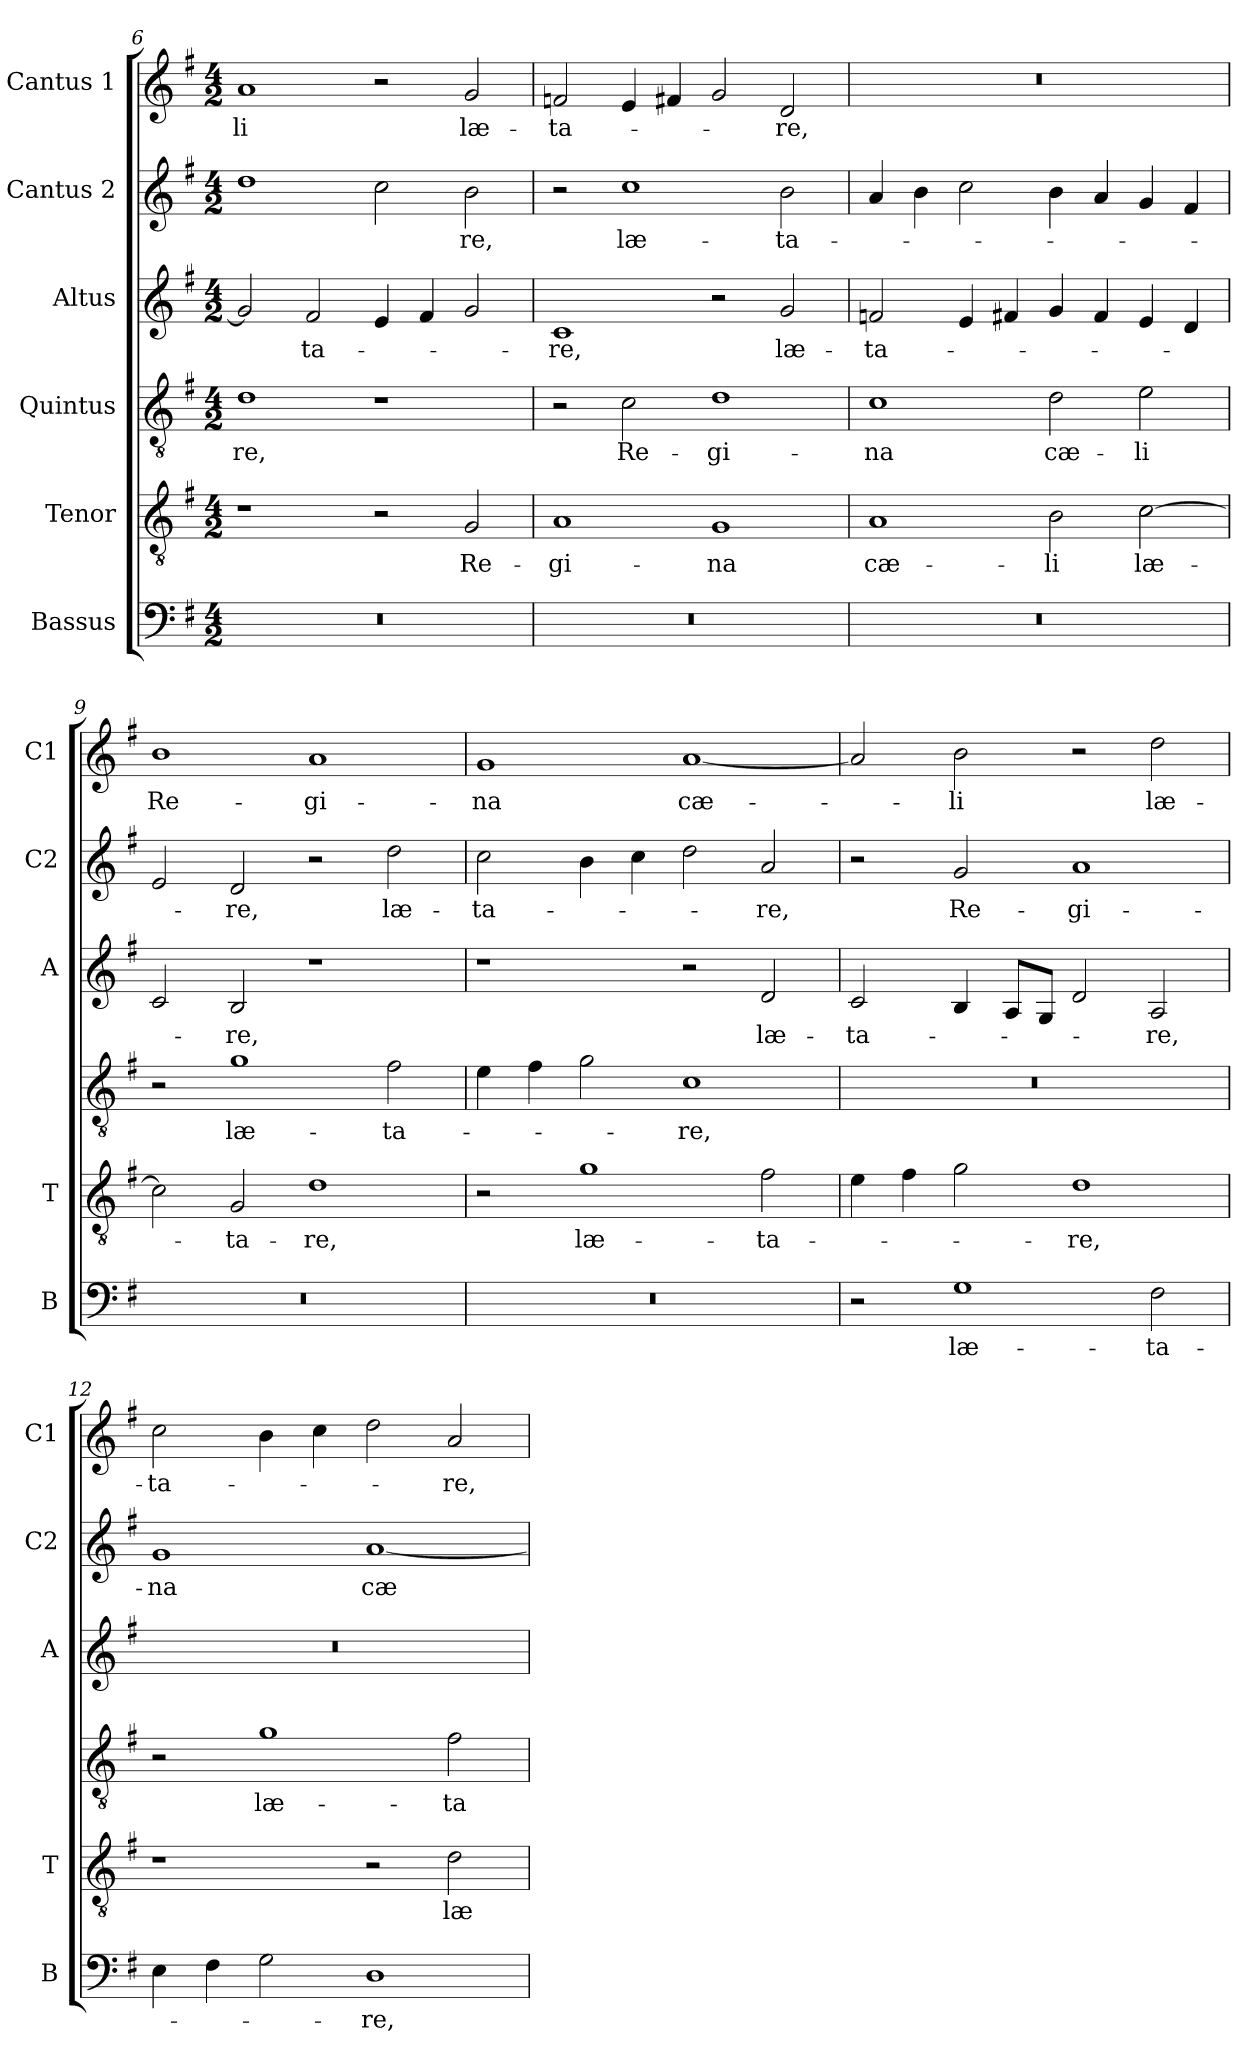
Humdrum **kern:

**kern	**text	**kern	**text	**kern	**text	**kern	**text	**kern	**text	**kern	**text
*part6	*part6	*part5	*part5	*part4	*part4	*part3	*part3	*part2	*part2	*part1	*part1
*staff6	*staff6	*staff5	*staff5	*staff4	*staff4	*staff3	*staff3	*staff2	*staff2	*staff1	*staff1
*I"Bassus	*	*I"Tenor	*	*I"Quintus	*	*I"Altus	*	*I"Cantus 2	*	*I"Cantus 1	*
*I'B	*	*I'T	*	*	*	*I'A	*	*I'C2	*	*I'C1	*
*clefF4	*	*clefGv2	*	*clefGv2	*	*clefG2	*	*clefG2	*	*clefG2	*
*k[f#]	*	*k[f#]	*	*k[f#]	*	*k[f#]	*	*k[f#]	*	*k[f#]	*
*G:	*	*G:	*	*G:	*	*G:	*	*G:	*	*G:	*
*M4/2	*	*M4/2	*	*M4/2	*	*M4/2	*	*M4/2	*	*M4/2	*
=6	=6	=6	=6	=6	=6	=6	=6	=6	=6	=6	=6
!	!	!	!	!	!LO:LY:b	!	!	!	!	!	!LO:LY:b
0r	.	1r	.	1d	-re,	2g/]	.	1dd	.	1a	-li
!	!	!	!	!	!	!	!LO:LY:b	!	!	!	!
.	.	.	.	.	.	2f#/	-ta-	.	.	.	.
.	.	2r	.	1r	.	4e/	.	2cc\	.	2r	.
.	.	.	.	.	.	4f#/	.	.	.	.	.
!	!	!	!LO:LY:b	!	!	!	!	!	!LO:LY:b	!	!LO:LY:b
.	.	2G/	Re-	.	.	2g/	.	2b\	-re,	2g/	læ-
=7	=7	=7	=7	=7	=7	=7	=7	=7	=7	=7	=7
!	!	!	!LO:LY:b	!	!	!	!LO:LY:b	!	!	!	!LO:LY:b
0r	.	1A	-gi-	2r	.	1c	-re,	2r	.	2fn/	-ta-
!	!	!	!	!	!LO:LY:b	!	!	!	!LO:LY:b	!	!
.	.	.	.	2c\	Re-	.	.	1cc	læ-	4e/	.
.	.	.	.	.	.	.	.	.	.	4f#X/	.
!	!	!	!LO:LY:b	!	!LO:LY:b	!	!	!	!	!	!
.	.	1G	-na	1d	-gi-	2r	.	.	.	2g/	.
!	!	!	!	!	!	!	!LO:LY:b	!	!LO:LY:b	!	!LO:LY:b
.	.	.	.	.	.	2g/	læ-	2b\	-ta-	2d/	-re,
=8	=8	=8	=8	=8	=8	=8	=8	=8	=8	=8	=8
!	!	!	!LO:LY:b	!	!LO:LY:b	!	!LO:LY:b	!	!	!	!
0r	.	1A	cæ-	1c	-na	2fn/	-ta-	4a/	.	0r	.
.	.	.	.	.	.	.	.	4b\	.	.	.
.	.	.	.	.	.	4e/	.	2cc\	.	.	.
.	.	.	.	.	.	4f#X/	.	.	.	.	.
!	!	!	!LO:LY:b	!	!LO:LY:b	!	!	!	!	!	!
.	.	2B\	-li	2d\	cæ-	4g/	.	4b\	.	.	.
.	.	.	.	.	.	4f#/	.	4a/	.	.	.
!	!	!	!LO:LY:b	!	!LO:LY:b	!	!	!	!	!	!
.	.	[2c\	læ-	2e\	-li	4e/	.	4g/	.	.	.
.	.	.	.	.	.	4d/	.	4f#/	.	.	.
=9	=9	=9	=9	=9	=9	=9	=9	=9	=9	=9	=9
!	!	!	!	!	!	!	!	!	!	!	!LO:LY:b
0r	.	2c\]	.	2r	.	2c/	.	2e/	.	1b	Re-
!	!	!	!LO:LY:b	!	!LO:LY:b	!	!LO:LY:b	!	!LO:LY:b	!	!
.	.	2G/	-ta-	1g	læ-	2B/	-re,	2d/	-re,	.	.
!	!	!	!LO:LY:b	!	!	!	!	!	!	!	!LO:LY:b
.	.	1d	-re,	.	.	1r	.	2r	.	1a	-gi-
!	!	!	!	!	!LO:LY:b	!	!	!	!LO:LY:b	!	!
.	.	.	.	2f#\	-ta-	.	.	2dd\	læ-	.	.
!!LO:LB:g=z
=10	=10	=10	=10	=10	=10	=10	=10	=10	=10	=10	=10
!	!	!	!	!	!	!	!	!	!LO:LY:b	!	!LO:LY:b
0r	.	2r	.	4e\	.	1r	.	2cc\	-ta-	1g	-na
.	.	.	.	4f#\	.	.	.	.	.	.	.
!	!	!	!LO:LY:b	!	!	!	!	!	!	!	!
.	.	1g	læ-	2g\	.	.	.	4b\	.	.	.
.	.	.	.	.	.	.	.	4cc\	.	.	.
!	!	!	!	!	!LO:LY:b	!	!	!	!	!	!LO:LY:b
.	.	.	.	1c	-re,	2r	.	2dd\	.	[1a	cæ-
!	!	!	!LO:LY:b	!	!	!	!LO:LY:b	!	!LO:LY:b	!	!
.	.	2f#\	-ta-	.	.	2d/	læ-	2a/	-re,	.	.
=11	=11	=11	=11	=11	=11	=11	=11	=11	=11	=11	=11
!	!	!	!	!	!	!	!LO:LY:b	!	!	!	!
2r	.	4e\	.	0r	.	2c/	-ta-	2r	.	2a/]	.
.	.	4f#\	.	.	.	.	.	.	.	.	.
!	!LO:LY:b	!	!	!	!	!	!	!	!LO:LY:b	!	!LO:LY:b
1G	læ-	2g\	.	.	.	4B/	.	2g/	Re-	2b\	-li
.	.	.	.	.	.	8A/L	.	.	.	.	.
.	.	.	.	.	.	8G/J	.	.	.	.	.
!	!	!	!LO:LY:b	!	!	!	!	!	!LO:LY:b	!	!
.	.	1d	-re,	.	.	2d/	.	1a	-gi-	2r	.
!	!LO:LY:b	!	!	!	!	!	!LO:LY:b	!	!	!	!LO:LY:b
2F#\	-ta-	.	.	.	.	2A/	-re,	.	.	2dd\	læ-
=12	=12	=12	=12	=12	=12	=12	=12	=12	=12	=12	=12
!	!	!	!	!	!	!	!	!	!LO:LY:b	!	!LO:LY:b
4E\	.	1r	.	2r	.	0r	.	1g	-na	2cc\	-ta-
4F#\	.	.	.	.	.	.	.	.	.	.	.
!	!	!	!	!	!LO:LY:b	!	!	!	!	!	!
2G\	.	.	.	1g	læ-	.	.	.	.	4b\	.
.	.	.	.	.	.	.	.	.	.	4cc\	.
!	!LO:LY:b	!	!	!	!	!	!	!	!LO:LY:b	!	!
1D	-re,	2r	.	.	.	.	.	[1a	cæ-	2dd\	.
!	!	!	!LO:LY:b	!	!LO:LY:b	!	!	!	!	!	!LO:LY:b
.	.	2d\	læ-	2f#\	-ta-	.	.	.	.	2a/	-re,
=	=	=	=	=	=	=	=	=	=	=	=
*-	*-	*-	*-	*-	*-	*-	*-	*-	*-	*-	*-
